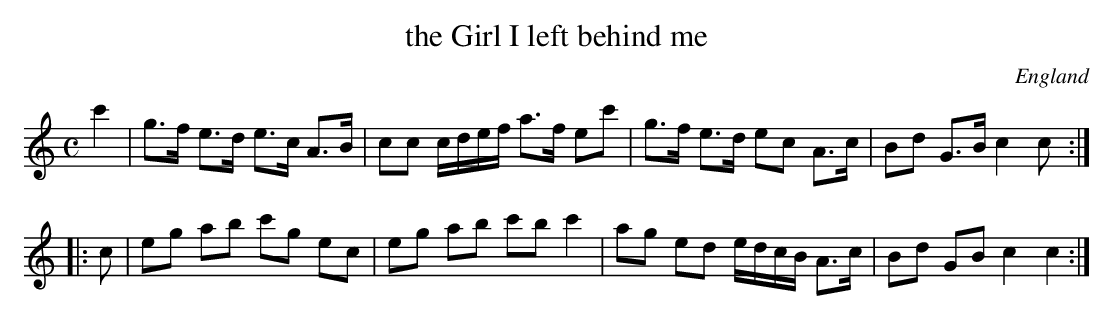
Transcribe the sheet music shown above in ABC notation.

X:1
T:the Girl I left behind me
L:1/8
M:C
O:England
K:C
c'2 |\
g>f e>d e>c A>B | cc c/d/e/f/ a>f ec' |\
g>f e>d ec A>c | Bd G>B c2 c ::
c |\
eg ab c'g ec | eg ab c'b c'2 | ag ed e/d/c/B/ A>c | Bd GB c2c2 :|
